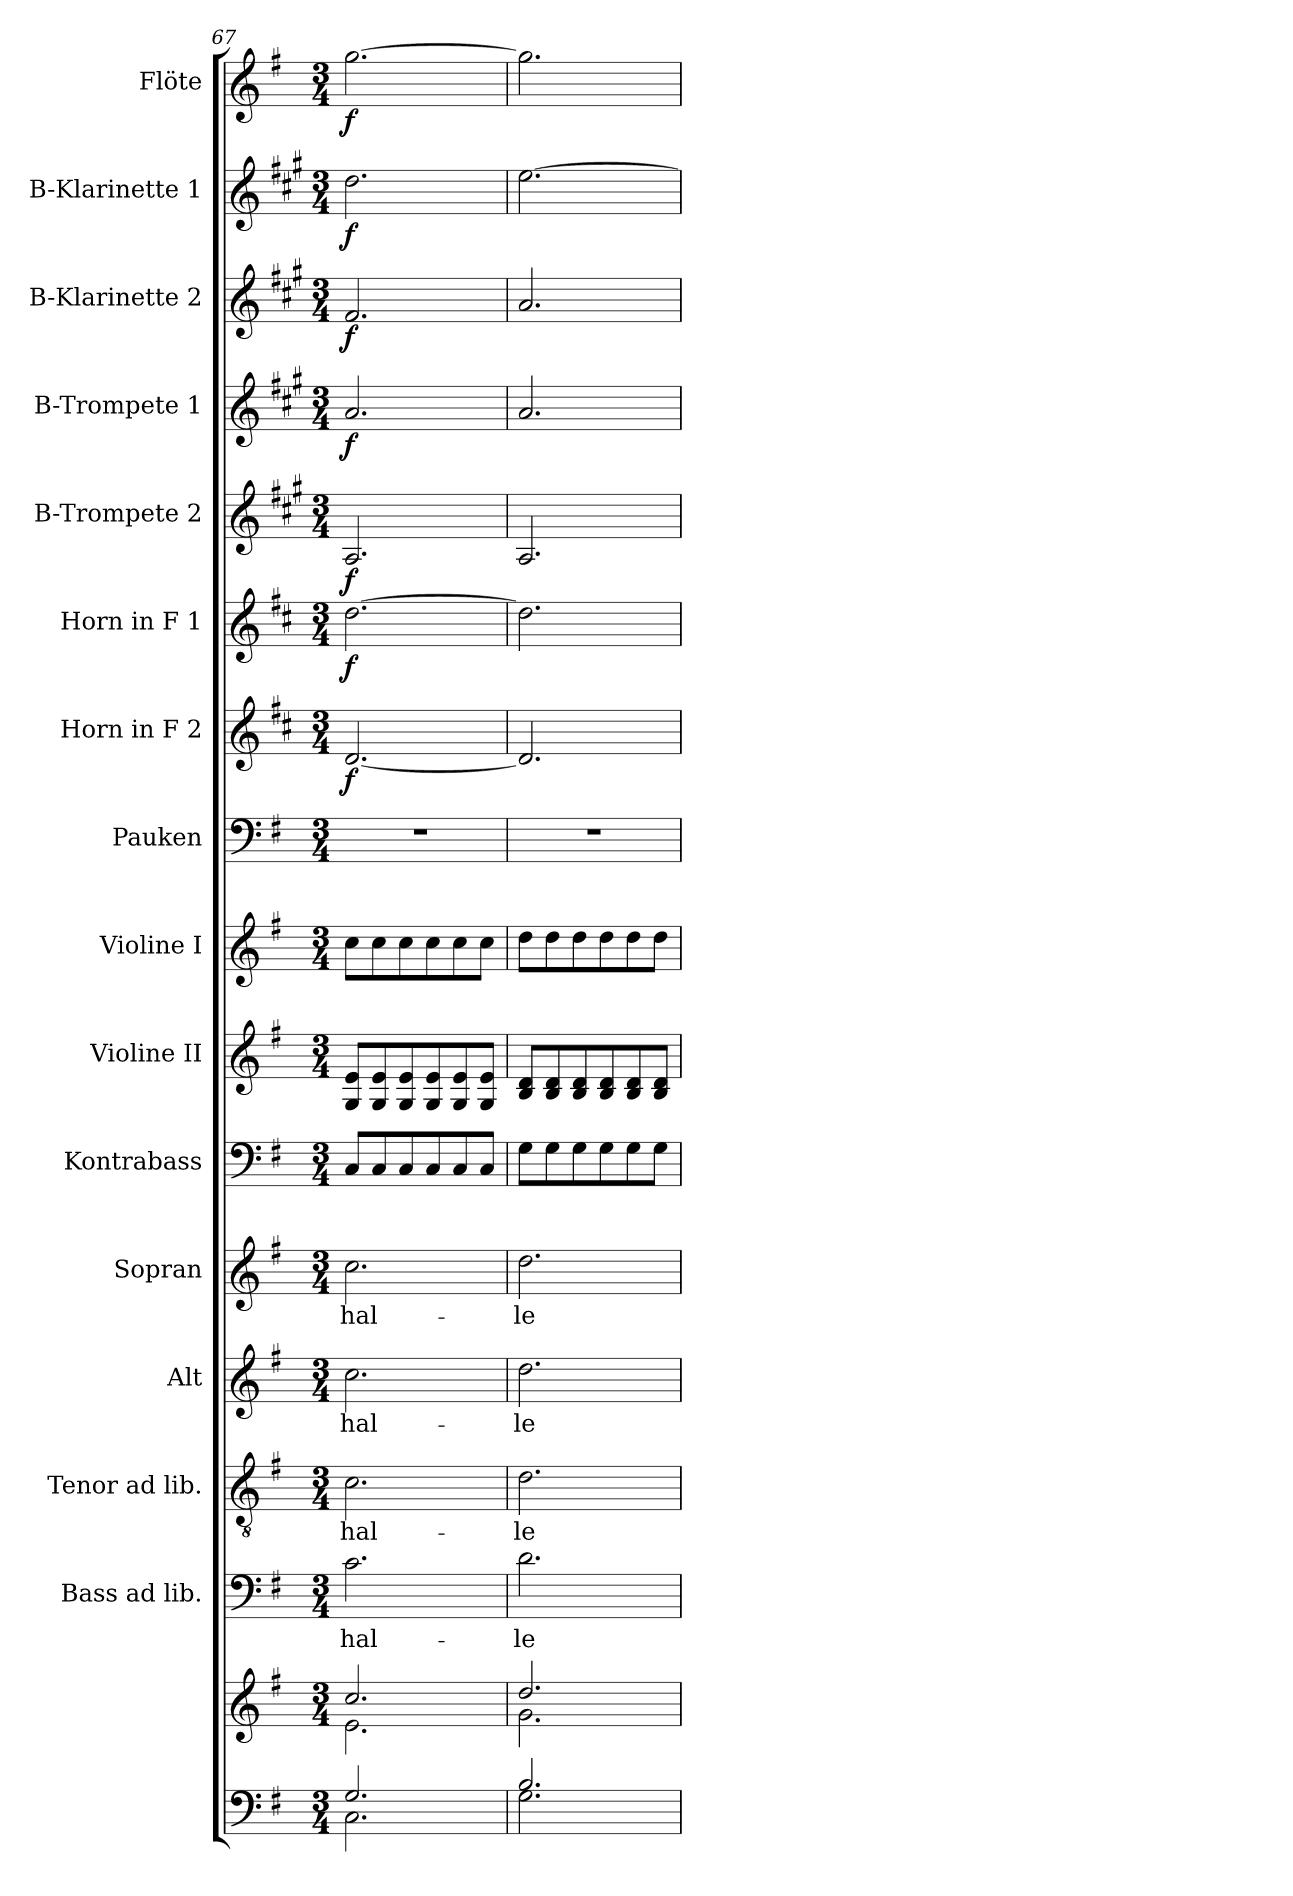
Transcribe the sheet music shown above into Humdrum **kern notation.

**kern	**kern	**kern	**text	**kern	**text	**kern	**text	**kern	**text	**kern	**kern	**kern	**kern	**kern	**dynam	**kern	**dynam	**kern	**dynam	**kern	**dynam	**kern	**dynam	**kern	**dynam	**kern	**dynam
*part16	*part16	*part15	*part15	*part14	*part14	*part13	*part13	*part12	*part12	*part11	*part10	*part9	*part8	*part7	*part7	*part6	*part6	*part5	*part5	*part4	*part4	*part3	*part3	*part2	*part2	*part1	*part1
*staff17	*staff16	*staff15	*staff15	*staff14	*staff14	*staff13	*staff13	*staff12	*staff12	*staff11	*staff10	*staff9	*staff8	*staff7	*staff7	*staff6	*staff6	*staff5	*staff5	*staff4	*staff4	*staff3	*staff3	*staff2	*staff2	*staff1	*staff1
*	*	*I"Bass ad lib.	*	*I"Tenor ad lib.	*	*I"Alt	*	*I"Sopran	*	*I"Kontrabass	*I"Violine II	*I"Violine I	*I"Pauken	*I"Horn in F 2	*	*I"Horn in F 1	*	*I"B-Trompete 2	*	*I"B-Trompete 1	*	*I"B-Klarinette 2	*	*I"B-Klarinette 1	*	*I"Flöte	*
*	*	*I'B.	*	*I'T.	*	*I'A.	*	*I'S.	*	*I'Kb.	*I'Vl. II	*I'Vl. I	*I'Pk.	*	*	*I'Hr. 1	*	*I'B Trp. 2	*	*I'B Trp. 1	*	*I'B Kl. 2	*	*I'B Kl. 1	*	*I'Fl.	*
*clefF4	*clefG2	*clefF4	*	*clefGv2	*	*clefG2	*	*clefG2	*	*clefF4	*clefG2	*clefG2	*clefF4	*clefG2	*	*clefG2	*	*clefG2	*	*clefG2	*	*clefG2	*	*clefG2	*	*clefG2	*
*	*	*	*	*	*	*	*	*	*	*ITrd7c12	*	*	*	*ITrd4c7	*	*ITrd4c7	*	*ITrd1c2	*	*ITrd1c2	*	*ITrd1c2	*	*ITrd1c2	*	*	*
*k[f#]	*k[f#]	*k[f#]	*	*k[f#]	*	*k[f#]	*	*k[f#]	*	*k[f#]	*k[f#]	*k[f#]	*k[f#]	*k[f#]	*	*k[f#]	*	*k[f#]	*	*k[f#]	*	*k[f#]	*	*k[f#]	*	*k[f#]	*
*G:	*G:	*G:	*	*G:	*	*G:	*	*G:	*	*G:	*G:	*G:	*G:	*G:	*	*G:	*	*G:	*	*G:	*	*G:	*	*G:	*	*G:	*
*M3/4	*M3/4	*M3/4	*	*M3/4	*	*M3/4	*	*M3/4	*	*M3/4	*M3/4	*M3/4	*M3/4	*M3/4	*	*M3/4	*	*M3/4	*	*M3/4	*	*M3/4	*	*M3/4	*	*M3/4	*
=67	=67	=67	=67	=67	=67	=67	=67	=67	=67	=67	=67	=67	=67	=67	=67	=67	=67	=67	=67	=67	=67	=67	=67	=67	=67	=67	=67
*^	*^	*	*	*	*	*	*	*	*	*	*	*	*	*	*	*	*	*	*	*	*	*	*	*	*	*	*
!	!	!	!	!	!LO:LY:b	!	!LO:LY:b	!	!LO:LY:b	!	!LO:LY:b	!	!	!	!	!	!LO:DY:b	!	!LO:DY:b	!	!LO:DY:b	!	!LO:DY:b	!	!LO:DY:b	!	!LO:DY:b	!	!LO:DY:b
2.G/	2.C\	2.cc/	2.e\	2.c\	hal-	2.c\	hal-	2.cc\	hal-	2.cc\	hal-	8CC/L	8G/ 8e/L	8cc\L	2.r	[2.G/	f	[2.g\	f	2.G/	f	2.g/	f	2.e/	f	2.cc\	f	[2.gg\	f
.	.	.	.	.	.	.	.	.	.	.	.	8CC/	8G/ 8e/	8cc\	.	.	.	.	.	.	.	.	.	.	.	.	.	.	.
.	.	.	.	.	.	.	.	.	.	.	.	8CC/	8G/ 8e/	8cc\	.	.	.	.	.	.	.	.	.	.	.	.	.	.	.
.	.	.	.	.	.	.	.	.	.	.	.	8CC/	8G/ 8e/	8cc\	.	.	.	.	.	.	.	.	.	.	.	.	.	.	.
.	.	.	.	.	.	.	.	.	.	.	.	8CC/	8G/ 8e/	8cc\	.	.	.	.	.	.	.	.	.	.	.	.	.	.	.
.	.	.	.	.	.	.	.	.	.	.	.	8CC/J	8G/ 8e/J	8cc\J	.	.	.	.	.	.	.	.	.	.	.	.	.	.	.
=68	=68	=68	=68	=68	=68	=68	=68	=68	=68	=68	=68	=68	=68	=68	=68	=68	=68	=68	=68	=68	=68	=68	=68	=68	=68	=68	=68	=68	=68
!	!	!	!	!	!LO:LY:b	!	!LO:LY:b	!	!LO:LY:b	!	!LO:LY:b	!	!	!	!	!	!	!	!	!	!	!	!	!	!	!	!	!	!
2.B/	2.G\	2.dd/	2.g\	2.d\	-le-	2.d\	-le-	2.dd\	-le-	2.dd\	-le-	8GG\L	8B/ 8d/L	8dd\L	2.r	2.G/]	.	2.g\]	.	2.G/	.	2.g/	.	2.g/	.	[2.dd\	.	2.gg\]	.
.	.	.	.	.	.	.	.	.	.	.	.	8GG\	8B/ 8d/	8dd\	.	.	.	.	.	.	.	.	.	.	.	.	.	.	.
.	.	.	.	.	.	.	.	.	.	.	.	8GG\	8B/ 8d/	8dd\	.	.	.	.	.	.	.	.	.	.	.	.	.	.	.
.	.	.	.	.	.	.	.	.	.	.	.	8GG\	8B/ 8d/	8dd\	.	.	.	.	.	.	.	.	.	.	.	.	.	.	.
.	.	.	.	.	.	.	.	.	.	.	.	8GG\	8B/ 8d/	8dd\	.	.	.	.	.	.	.	.	.	.	.	.	.	.	.
.	.	.	.	.	.	.	.	.	.	.	.	8GG\J	8B/ 8d/J	8dd\J	.	.	.	.	.	.	.	.	.	.	.	.	.	.	.
*v	*v	*	*	*	*	*	*	*	*	*	*	*	*	*	*	*	*	*	*	*	*	*	*	*	*	*	*	*	*
*	*v	*v	*	*	*	*	*	*	*	*	*	*	*	*	*	*	*	*	*	*	*	*	*	*	*	*	*	*
=	=	=	=	=	=	=	=	=	=	=	=	=	=	=	=	=	=	=	=	=	=	=	=	=	=	=	=
*-	*-	*-	*-	*-	*-	*-	*-	*-	*-	*-	*-	*-	*-	*-	*-	*-	*-	*-	*-	*-	*-	*-	*-	*-	*-	*-	*-
